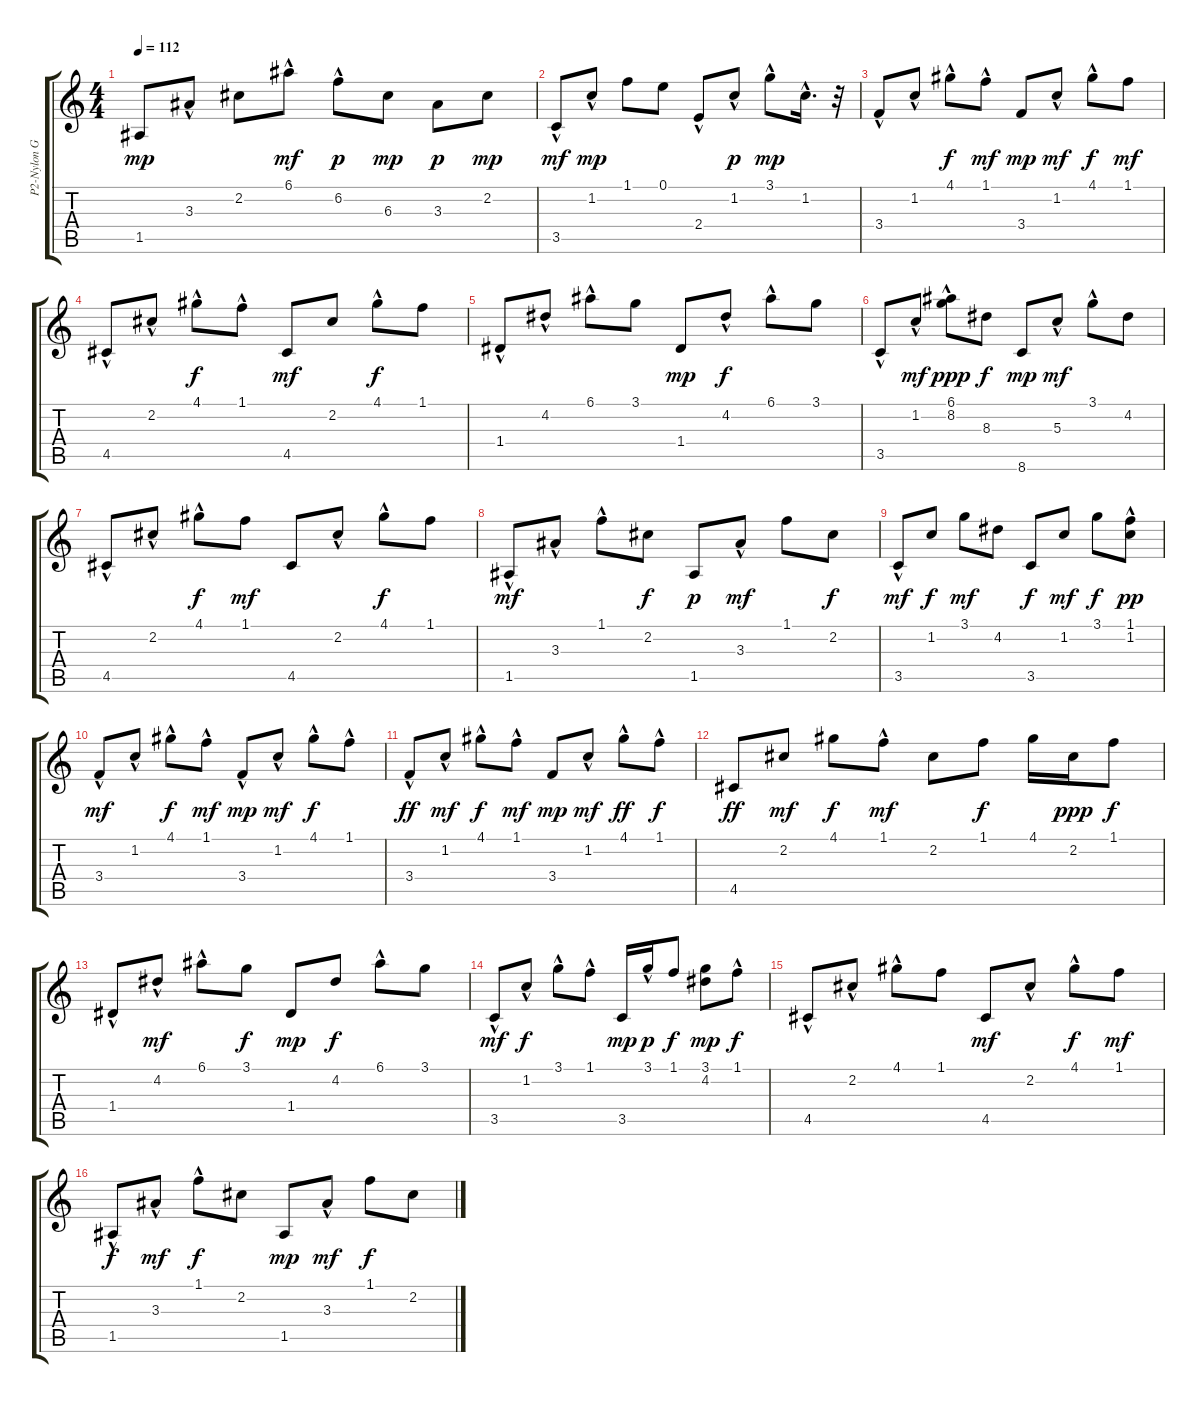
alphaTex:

\track ("P2-Nylon Guitar" "P2-Nylon G") {instrument acousticguitarnylon}
\staff {score tabs}
\tuning (E4 B3 G3 D3 A2 E2) {hide}
\ts (4 4)
\tempo 112
\clef g2
\ks c
1.5.8{dy mp} 3.3{hac}.8 2.2.8 6.1{hac}.8{dy mf} 6.2{hac}.8{dy p} 6.3.8{dy mp} 3.3.8{dy p} 2.2.8{dy mp} |
3.5{hac}.8{dy mf} 1.2{hac}.8{dy mp} 1.1.8 0.1.8 2.4{hac}.8 1.2{hac}.8{dy p} 3.1{hac}.8{dy mp} 1.2{hac}.16{d} r.32 |
3.4{hac}.8 1.2{hac}.8 4.1{hac}.8{dy f} 1.1{hac}.8{dy mf} 3.4.8{dy mp} 1.2{hac}.8{dy mf} 4.1{hac}.8{dy f} 1.1.8{dy mf} |
4.5{hac}.8 2.2{hac}.8 4.1{hac}.8{dy f} 1.1{hac}.8 4.5.8{dy mf} 2.2.8 4.1{hac}.8{dy f} 1.1.8 |
1.4{hac}.8 4.2{hac}.8 6.1{hac}.8 3.1.8 1.4.8{dy mp} 4.2{hac}.8{dy f} 6.1{hac}.8 3.1.8 |
3.5{hac}.8 1.2{hac}.8{dy mf} (6.1 8.2{hac}).8{dy ppp} 8.3.8{dy f} 8.6.8{dy mp} 5.3{hac}.8{dy mf} 3.1{hac}.8 4.2.8 |
4.5{hac}.8 2.2{hac}.8 4.1{hac}.8{dy f} 1.1.8{dy mf} 4.5.8 2.2{hac}.8 4.1{hac}.8{dy f} 1.1.8 |
1.5{hac}.8{dy mf} 3.3{hac}.8 1.1{hac}.8 2.2.8{dy f} 1.5.8{dy p} 3.3{hac}.8{dy mf} 1.1.8 2.2.8{dy f} |
3.5{hac}.8{dy mf} 1.2.8{dy f} 3.1.8{dy mf} 4.2.8 3.5.8{dy f} 1.2.8{dy mf} 3.1.8{dy f} (1.1 1.2{hac}).8{dy pp} |
3.4{hac}.8{dy mf} 1.2{hac}.8 4.1{hac}.8{dy f} 1.1{hac}.8{dy mf} 3.4{hac}.8{dy mp} 1.2{hac}.8{dy mf} 4.1{hac}.8{dy f} 1.1{hac}.8 |
3.4{hac}.8{dy ff} 1.2{hac}.8{dy mf} 4.1{hac}.8{dy f} 1.1{hac}.8{dy mf} 3.4.8{dy mp} 1.2{hac}.8{dy mf} 4.1{hac}.8{dy ff} 1.1{hac}.8{dy f} |
4.5.8{dy ff} 2.2.8{dy mf} 4.1.8{dy f} 1.1{hac}.8{dy mf} 2.2.8 1.1.8{dy f} 4.1.16 2.2.16{dy ppp} 1.1.8{dy f} |
1.4{hac}.8 4.2{hac}.8{dy mf} 6.1{hac}.8 3.1.8{dy f} 1.4.8{dy mp} 4.2.8{dy f} 6.1{hac}.8 3.1.8 |
3.5{hac}.8{dy mf} 1.2{hac}.8{dy f} 3.1{hac}.8 1.1{hac}.8 3.5.16{dy mp} 3.1{hac}.16{dy p} 1.1.8{dy f} (3.1 4.2).8{dy mp} 1.1{hac}.8{dy f} |
4.5{hac}.8 2.2{hac}.8 4.1{hac}.8 1.1.8 4.5.8{dy mf} 2.2{hac}.8 4.1{hac}.8{dy f} 1.1.8{dy mf} |
1.5{hac}.8{dy f} 3.3{hac}.8{dy mf} 1.1{hac}.8{dy f} 2.2.8 1.5.8{dy mp} 3.3{hac}.8{dy mf} 1.1.8{dy f} 2.2.8
